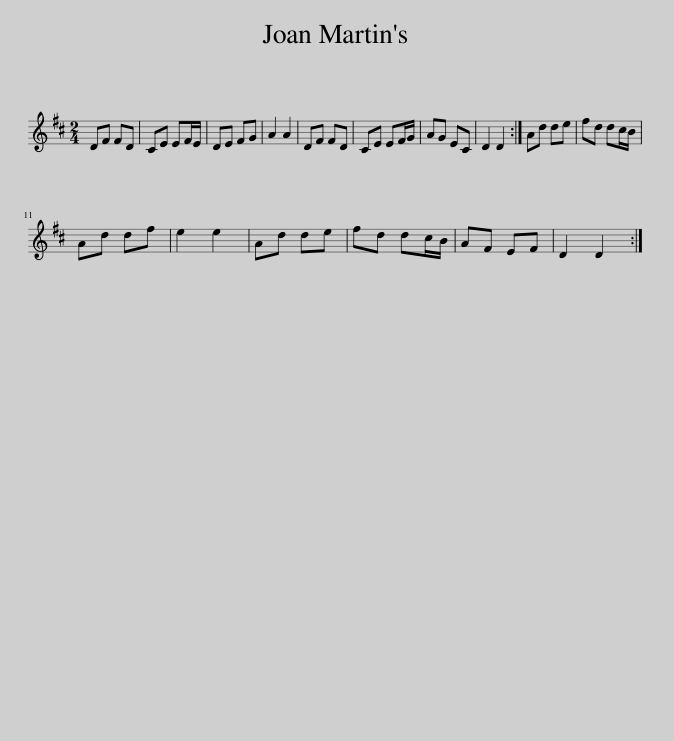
X:1
L:1/8
M:2/4
I:linebreak $
K:D
V:1 treble
V:1
 DF FD | CE EF/E/ | DE FG | A2 A2 | DF FD | %5
 CE EF/G/ | AG EC | D2 D2 :| Ad de | fd dc/B/ |$ %10
 Ad df | e2 e2 | Ad de | fd dc/B/ | AF EF | %15
 D2 D2 :| %16
